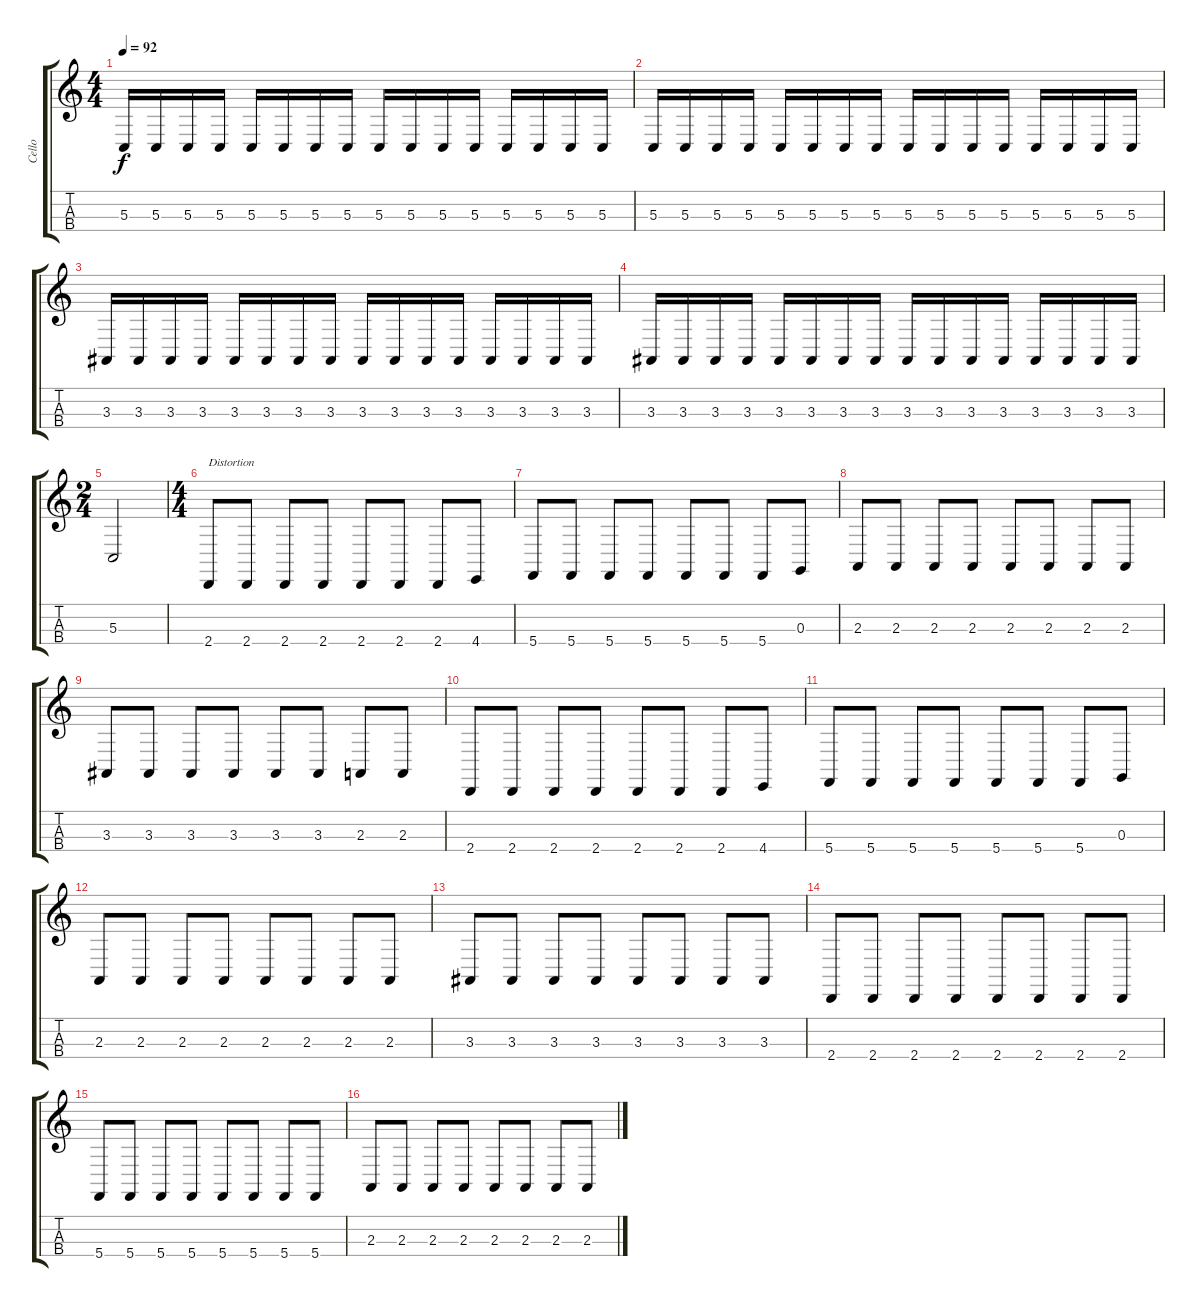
\track ("Cello" "Cello") {instrument cello}
\staff {score tabs}
\tuning (A3 D3 G2 C2) {hide}
\ts (4 4)
\tempo 92
\clef g2
\ks c
5.3.16{dy f} 5.3.16 5.3.16 5.3.16 5.3.16 5.3.16 5.3.16 5.3.16 5.3.16 5.3.16 5.3.16 5.3.16 5.3.16 5.3.16 5.3.16 5.3.16 |
5.3.16 5.3.16 5.3.16 5.3.16 5.3.16 5.3.16 5.3.16 5.3.16 5.3.16 5.3.16 5.3.16 5.3.16 5.3.16 5.3.16 5.3.16 5.3.16 |
3.3.16 3.3.16 3.3.16 3.3.16 3.3.16 3.3.16 3.3.16 3.3.16 3.3.16 3.3.16 3.3.16 3.3.16 3.3.16 3.3.16 3.3.16 3.3.16 |
3.3.16 3.3.16 3.3.16 3.3.16 3.3.16 3.3.16 3.3.16 3.3.16 3.3.16 3.3.16 3.3.16 3.3.16 3.3.16 3.3.16 3.3.16 3.3.16 |
\ts (2 4)
5.3.2 |
\ts (4 4)
2.4.8{txt "Distortion" instrument distortionguitar} 2.4.8 2.4.8 2.4.8 2.4.8 2.4.8 2.4.8 4.4.8 |
5.4.8 5.4.8 5.4.8 5.4.8 5.4.8 5.4.8 5.4.8 0.3.8 |
2.3.8 2.3.8 2.3.8 2.3.8 2.3.8 2.3.8 2.3.8 2.3.8 |
3.3.8 3.3.8 3.3.8 3.3.8 3.3.8 3.3.8 2.3.8 2.3.8 |
2.4.8 2.4.8 2.4.8 2.4.8 2.4.8 2.4.8 2.4.8 4.4.8 |
5.4.8 5.4.8 5.4.8 5.4.8 5.4.8 5.4.8 5.4.8 0.3.8 |
2.3.8 2.3.8 2.3.8 2.3.8 2.3.8 2.3.8 2.3.8 2.3.8 |
3.3.8 3.3.8 3.3.8 3.3.8 3.3.8 3.3.8 3.3.8 3.3.8 |
2.4.8 2.4.8 2.4.8 2.4.8 2.4.8 2.4.8 2.4.8 2.4.8 |
5.4.8 5.4.8 5.4.8 5.4.8 5.4.8 5.4.8 5.4.8 5.4.8 |
2.3.8 2.3.8 2.3.8 2.3.8 2.3.8 2.3.8 2.3.8 2.3.8
